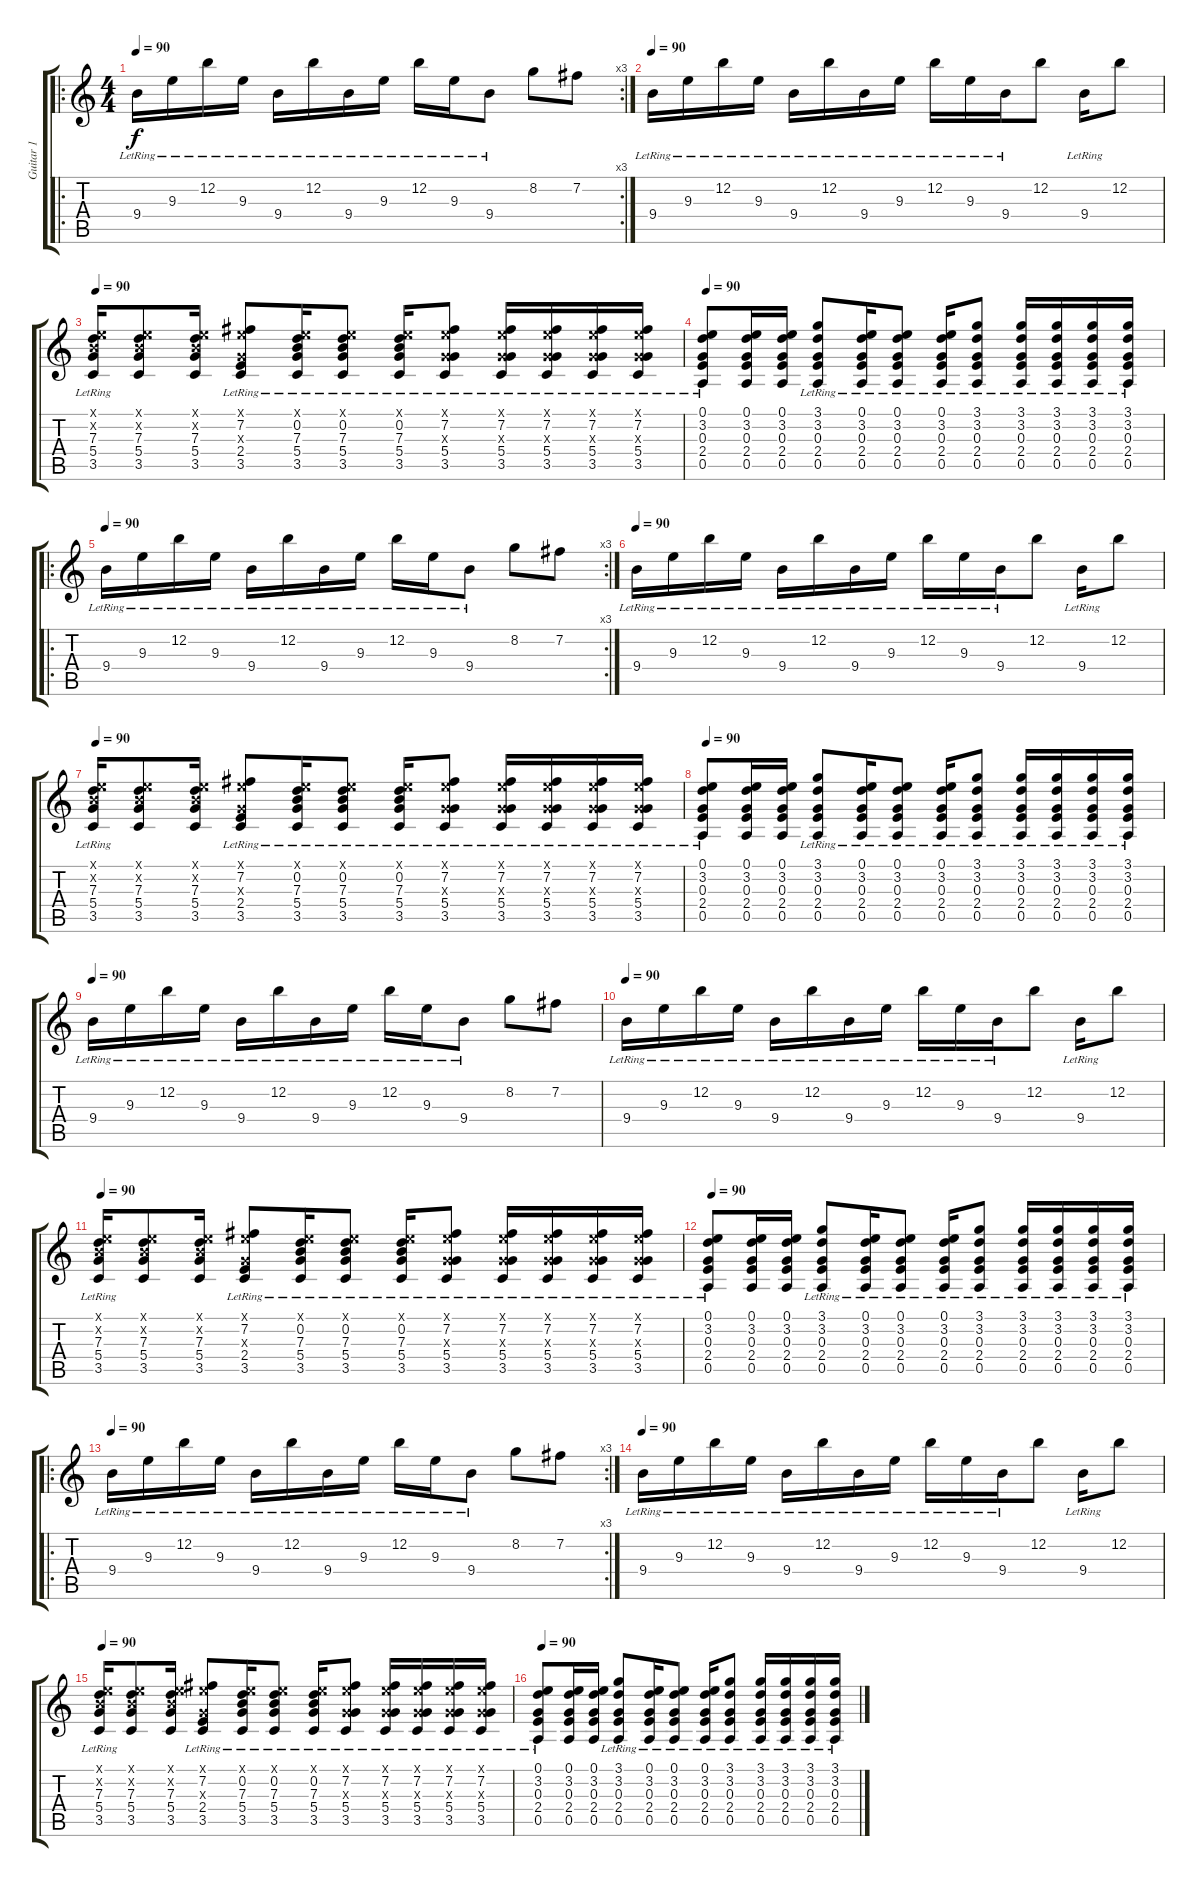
\track ("Guitar 1" "Guitar 1") {instrument acousticguitarsteel}
\staff {score tabs}
\tuning (E4 B3 G3 D3 A2 E2) {hide}
\ro
\rc 3
\ts (4 4)
\tempo 90
\clef g2
\ks c
9.4{lr}.16{dy f instrument acousticguitarsteel} 9.3{lr}.16 12.2{lr}.16 9.3{lr}.16 9.4{lr}.16 12.2{lr}.16 9.4{lr}.16 9.3{lr}.16 12.2{lr}.16 9.3{lr}.16 9.4{lr}.8 8.2.8 7.2.8 |
\tempo 90
9.4{lr}.16 9.3{lr}.16 12.2{lr}.16 9.3{lr}.16 9.4{lr}.16 12.2{lr}.16 9.4{lr}.16 9.3{lr}.16 12.2{lr}.16 9.3{lr}.16 9.4{lr}.16 12.2.8 9.4{lr}.16 12.2.8 |
\tempo 90
(0.1{x} 0.2{x} 7.3 5.4{lr} 3.5{lr}).16{instrument electricguitarclean} (0.1{x} 0.2{x} 7.3 5.4 3.5).8 (0.1{x} 0.2{x} 7.3 5.4 3.5).16 (0.1{x} 7.2{lr} 0.3{x} 2.4 3.5).8 (0.1{x} 0.2 7.3 5.4{lr} 3.5{lr}).16 (0.1{x} 0.2{lr} 7.3 5.4 3.5).8 (0.1{x} 0.2 7.3 5.4{lr} 3.5{lr}).16 (0.1{x} 7.2{lr} 0.3{x} 5.4 3.5).8 (0.1{x} 7.2 0.3{x} 5.4{lr} 3.5{lr}).16 (0.1{x} 7.2{lr} 0.3{x} 5.4 3.5).16 (0.1{x} 7.2 0.3{x} 5.4{lr} 3.5{lr}).16 (0.1{x} 7.2{lr} 0.3{x} 5.4 3.5).16 |
\tempo 90
(0.1 3.2 0.3 2.4{lr} 0.5{lr}).8 (0.1 3.2 0.3 2.4 0.5).16 (0.1 3.2 0.3 2.4 0.5).16 (3.1 3.2{lr} 0.3{lr} 2.4 0.5).8 (0.1 3.2 0.3 2.4{lr} 0.5{lr}).16 (0.1{lr} 3.2{lr} 0.3 2.4 0.5).8 (0.1 3.2 0.3 2.4{lr} 0.5{lr}).16 (3.1 3.2{lr} 0.3{lr} 2.4 0.5).8 (3.1 3.2 0.3 2.4{lr} 0.5{lr}).16 (3.1 3.2{lr} 0.3{lr} 2.4 0.5).16 (3.1 3.2 0.3 2.4{lr} 0.5{lr}).16 (3.1 3.2{lr} 0.3{lr} 2.4 0.5).16 |
\ro
\rc 3
\tempo 90
9.4{lr}.16{instrument acousticguitarsteel} 9.3{lr}.16 12.2{lr}.16 9.3{lr}.16 9.4{lr}.16 12.2{lr}.16 9.4{lr}.16 9.3{lr}.16 12.2{lr}.16 9.3{lr}.16 9.4{lr}.8 8.2.8 7.2.8 |
\tempo 90
9.4{lr}.16 9.3{lr}.16 12.2{lr}.16 9.3{lr}.16 9.4{lr}.16 12.2{lr}.16 9.4{lr}.16 9.3{lr}.16 12.2{lr}.16 9.3{lr}.16 9.4{lr}.16 12.2.8 9.4{lr}.16 12.2.8 |
\tempo 90
(0.1{x} 0.2{x} 7.3 5.4{lr} 3.5{lr}).16{instrument electricguitarclean} (0.1{x} 0.2{x} 7.3 5.4 3.5).8 (0.1{x} 0.2{x} 7.3 5.4 3.5).16 (0.1{x} 7.2{lr} 0.3{x} 2.4 3.5).8 (0.1{x} 0.2 7.3 5.4{lr} 3.5{lr}).16 (0.1{x} 0.2{lr} 7.3 5.4 3.5).8 (0.1{x} 0.2 7.3 5.4{lr} 3.5{lr}).16 (0.1{x} 7.2{lr} 0.3{x} 5.4 3.5).8 (0.1{x} 7.2 0.3{x} 5.4{lr} 3.5{lr}).16 (0.1{x} 7.2{lr} 0.3{x} 5.4 3.5).16 (0.1{x} 7.2 0.3{x} 5.4{lr} 3.5{lr}).16 (0.1{x} 7.2{lr} 0.3{x} 5.4 3.5).16 |
\tempo 90
(0.1 3.2 0.3 2.4{lr} 0.5{lr}).8 (0.1 3.2 0.3 2.4 0.5).16 (0.1 3.2 0.3 2.4 0.5).16 (3.1 3.2{lr} 0.3{lr} 2.4 0.5).8 (0.1 3.2 0.3 2.4{lr} 0.5{lr}).16 (0.1{lr} 3.2{lr} 0.3 2.4 0.5).8 (0.1 3.2 0.3 2.4{lr} 0.5{lr}).16 (3.1 3.2{lr} 0.3{lr} 2.4 0.5).8 (3.1 3.2 0.3 2.4{lr} 0.5{lr}).16 (3.1 3.2{lr} 0.3{lr} 2.4 0.5).16 (3.1 3.2 0.3 2.4{lr} 0.5{lr}).16 (3.1 3.2{lr} 0.3{lr} 2.4 0.5).16 |
\tempo 90
9.4{lr}.16{instrument acousticguitarsteel} 9.3{lr}.16 12.2{lr}.16 9.3{lr}.16 9.4{lr}.16 12.2{lr}.16 9.4{lr}.16 9.3{lr}.16 12.2{lr}.16 9.3{lr}.16 9.4{lr}.8 8.2.8 7.2.8 |
\tempo 90
9.4{lr}.16 9.3{lr}.16 12.2{lr}.16 9.3{lr}.16 9.4{lr}.16 12.2{lr}.16 9.4{lr}.16 9.3{lr}.16 12.2{lr}.16 9.3{lr}.16 9.4{lr}.16 12.2.8 9.4{lr}.16 12.2.8 |
\tempo 90
(0.1{x} 0.2{x} 7.3 5.4{lr} 3.5{lr}).16{instrument electricguitarclean} (0.1{x} 0.2{x} 7.3 5.4 3.5).8 (0.1{x} 0.2{x} 7.3 5.4 3.5).16 (0.1{x} 7.2{lr} 0.3{x} 2.4 3.5).8 (0.1{x} 0.2 7.3 5.4{lr} 3.5{lr}).16 (0.1{x} 0.2{lr} 7.3 5.4 3.5).8 (0.1{x} 0.2 7.3 5.4{lr} 3.5{lr}).16 (0.1{x} 7.2{lr} 0.3{x} 5.4 3.5).8 (0.1{x} 7.2 0.3{x} 5.4{lr} 3.5{lr}).16 (0.1{x} 7.2{lr} 0.3{x} 5.4 3.5).16 (0.1{x} 7.2 0.3{x} 5.4{lr} 3.5{lr}).16 (0.1{x} 7.2{lr} 0.3{x} 5.4 3.5).16 |
\tempo 90
(0.1 3.2 0.3 2.4{lr} 0.5{lr}).8 (0.1 3.2 0.3 2.4 0.5).16 (0.1 3.2 0.3 2.4 0.5).16 (3.1 3.2{lr} 0.3{lr} 2.4 0.5).8 (0.1 3.2 0.3 2.4{lr} 0.5{lr}).16 (0.1{lr} 3.2{lr} 0.3 2.4 0.5).8 (0.1 3.2 0.3 2.4{lr} 0.5{lr}).16 (3.1 3.2{lr} 0.3{lr} 2.4 0.5).8 (3.1 3.2 0.3 2.4{lr} 0.5{lr}).16 (3.1 3.2{lr} 0.3{lr} 2.4 0.5).16 (3.1 3.2 0.3 2.4{lr} 0.5{lr}).16 (3.1 3.2{lr} 0.3{lr} 2.4 0.5).16 |
\ro
\rc 3
\tempo 90
9.4{lr}.16{instrument acousticguitarsteel} 9.3{lr}.16 12.2{lr}.16 9.3{lr}.16 9.4{lr}.16 12.2{lr}.16 9.4{lr}.16 9.3{lr}.16 12.2{lr}.16 9.3{lr}.16 9.4{lr}.8 8.2.8 7.2.8 |
\tempo 90
9.4{lr}.16 9.3{lr}.16 12.2{lr}.16 9.3{lr}.16 9.4{lr}.16 12.2{lr}.16 9.4{lr}.16 9.3{lr}.16 12.2{lr}.16 9.3{lr}.16 9.4{lr}.16 12.2.8 9.4{lr}.16 12.2.8 |
\tempo 90
(0.1{x} 0.2{x} 7.3 5.4{lr} 3.5{lr}).16{instrument electricguitarclean} (0.1{x} 0.2{x} 7.3 5.4 3.5).8 (0.1{x} 0.2{x} 7.3 5.4 3.5).16 (0.1{x} 7.2{lr} 0.3{x} 2.4 3.5).8 (0.1{x} 0.2 7.3 5.4{lr} 3.5{lr}).16 (0.1{x} 0.2{lr} 7.3 5.4 3.5).8 (0.1{x} 0.2 7.3 5.4{lr} 3.5{lr}).16 (0.1{x} 7.2{lr} 0.3{x} 5.4 3.5).8 (0.1{x} 7.2 0.3{x} 5.4{lr} 3.5{lr}).16 (0.1{x} 7.2{lr} 0.3{x} 5.4 3.5).16 (0.1{x} 7.2 0.3{x} 5.4{lr} 3.5{lr}).16 (0.1{x} 7.2{lr} 0.3{x} 5.4 3.5).16 |
\tempo 90
(0.1 3.2 0.3 2.4{lr} 0.5{lr}).8 (0.1 3.2 0.3 2.4 0.5).16 (0.1 3.2 0.3 2.4 0.5).16 (3.1 3.2{lr} 0.3{lr} 2.4 0.5).8 (0.1 3.2 0.3 2.4{lr} 0.5{lr}).16 (0.1{lr} 3.2{lr} 0.3 2.4 0.5).8 (0.1 3.2 0.3 2.4{lr} 0.5{lr}).16 (3.1 3.2{lr} 0.3{lr} 2.4 0.5).8 (3.1 3.2 0.3 2.4{lr} 0.5{lr}).16 (3.1 3.2{lr} 0.3{lr} 2.4 0.5).16 (3.1 3.2 0.3 2.4{lr} 0.5{lr}).16 (3.1 3.2{lr} 0.3{lr} 2.4 0.5).16
